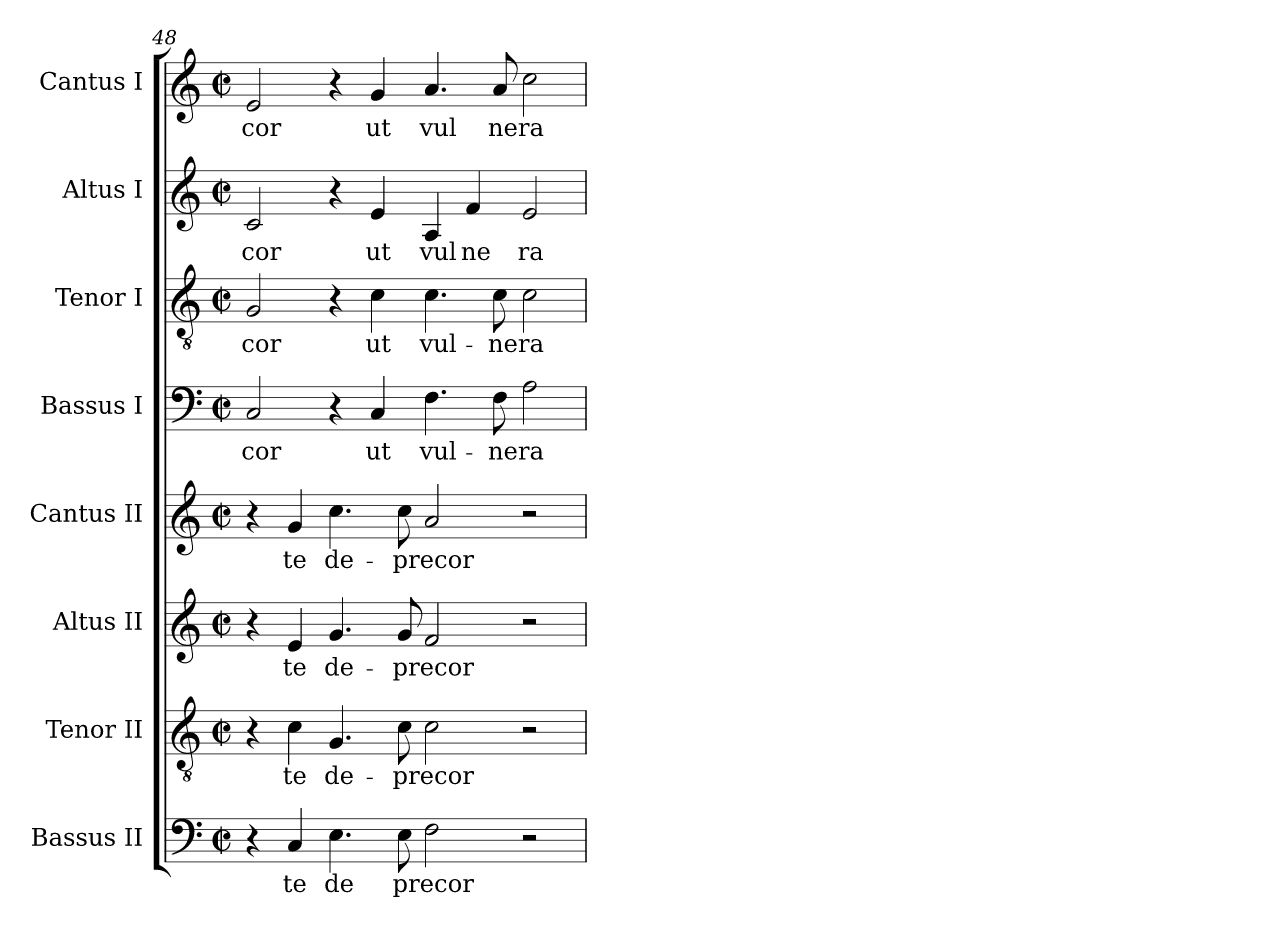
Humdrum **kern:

**kern	**text	**kern	**text	**kern	**text	**kern	**text	**kern	**text	**kern	**text	**kern	**text	**kern	**text
*part8	*part8	*part7	*part7	*part6	*part6	*part5	*part5	*part4	*part4	*part3	*part3	*part2	*part2	*part1	*part1
*staff8	*staff8	*staff7	*staff7	*staff6	*staff6	*staff5	*staff5	*staff4	*staff4	*staff3	*staff3	*staff2	*staff2	*staff1	*staff1
*I"Bassus II	*	*I"Tenor II	*	*I"Altus II	*	*I"Cantus II	*	*I"Bassus I	*	*I"Tenor I	*	*I"Altus I	*	*I"Cantus I	*
!!LO:PB:g=z
*clefF4	*	*clefGv2	*	*clefG2	*	*clefG2	*	*clefF4	*	*clefGv2	*	*clefG2	*	*clefG2	*
*M2/2	*	*M2/2	*	*M2/2	*	*M2/2	*	*M2/2	*	*M2/2	*	*M2/2	*	*M2/2	*
*met(c|)	*	*met(c|)	*	*met(c|)	*	*met(c|)	*	*met(c|)	*	*met(c|)	*	*met(c|)	*	*met(c|)	*
=48	=48	=48	=48	=48	=48	=48	=48	=48	=48	=48	=48	=48	=48	=48	=48
!	!	!	!	!	!	!	!	!	!LO:LY:b:cj	!	!LO:LY:b:cj	!	!LO:LY:b:cj	!	!LO:LY:b:cj
4r	.	4r	.	4r	.	4r	.	2C/	-cor	2G/	cor	2c/	cor	2e/	-cor
!	!LO:LY:b:cj	!	!LO:LY:b:cj	!	!LO:LY:b:cj	!	!LO:LY:b:cj	!	!	!	!	!	!	!	!
4C/	te	4c\	te	4e/	te	4g/	te	.	.	.	.	.	.	.	.
!	!LO:LY:b:cj	!	!LO:LY:b:cj	!	!LO:LY:b:cj	!	!LO:LY:b:cj	!	!	!	!	!	!	!	!
4.E\	de	4.G/	de-	4.g/	de-	4.cc\	de-	4r	.	4r	.	4r	.	4r	.
!	!	!	!	!	!	!	!	!	!LO:LY:b:cj	!	!LO:LY:b:cj	!	!LO:LY:b:cj	!	!LO:LY:b:cj
.	.	.	.	.	.	.	.	4C/	ut	4c\	ut	4e/	ut	4g/	ut
!	!LO:LY:b:cj	!	!LO:LY:b:cj	!	!LO:LY:b:cj	!	!LO:LY:b:cj	!	!	!	!	!	!	!	!
8E\	precor	8c\	-precor	8g/	-precor	8cc\	-precor	.	.	.	.	.	.	.	.
!	!	!	!	!	!	!	!	!	!LO:LY:b:cj	!	!LO:LY:b:cj	!	!LO:LY:b:cj	!	!LO:LY:b:cj
2F\	.	2c\	.	2f/	.	2a/	.	4.F\	vul-	4.c\	vul-	4A/	vul	4.a/	vul
!	!	!	!	!	!	!	!	!	!	!	!	!	!LO:LY:b:cj	!	!
.	.	.	.	.	.	.	.	.	.	.	.	4f/	ne	.	.
!	!	!	!	!	!	!	!	!	!LO:LY:b:cj	!	!LO:LY:b:cj	!	!	!	!LO:LY:b:cj
.	.	.	.	.	.	.	.	8F\	-nera	8c\	-nera	.	.	8a/	nera
!	!	!	!	!	!	!	!	!	!	!	!	!	!LO:LY:b:cj	!	!
2r	.	2r	.	2r	.	2r	.	2A\	.	2c\	.	2e/	ra	2cc\	.
=	=	=	=	=	=	=	=	=	=	=	=	=	=	=	=
*-	*-	*-	*-	*-	*-	*-	*-	*-	*-	*-	*-	*-	*-	*-	*-
